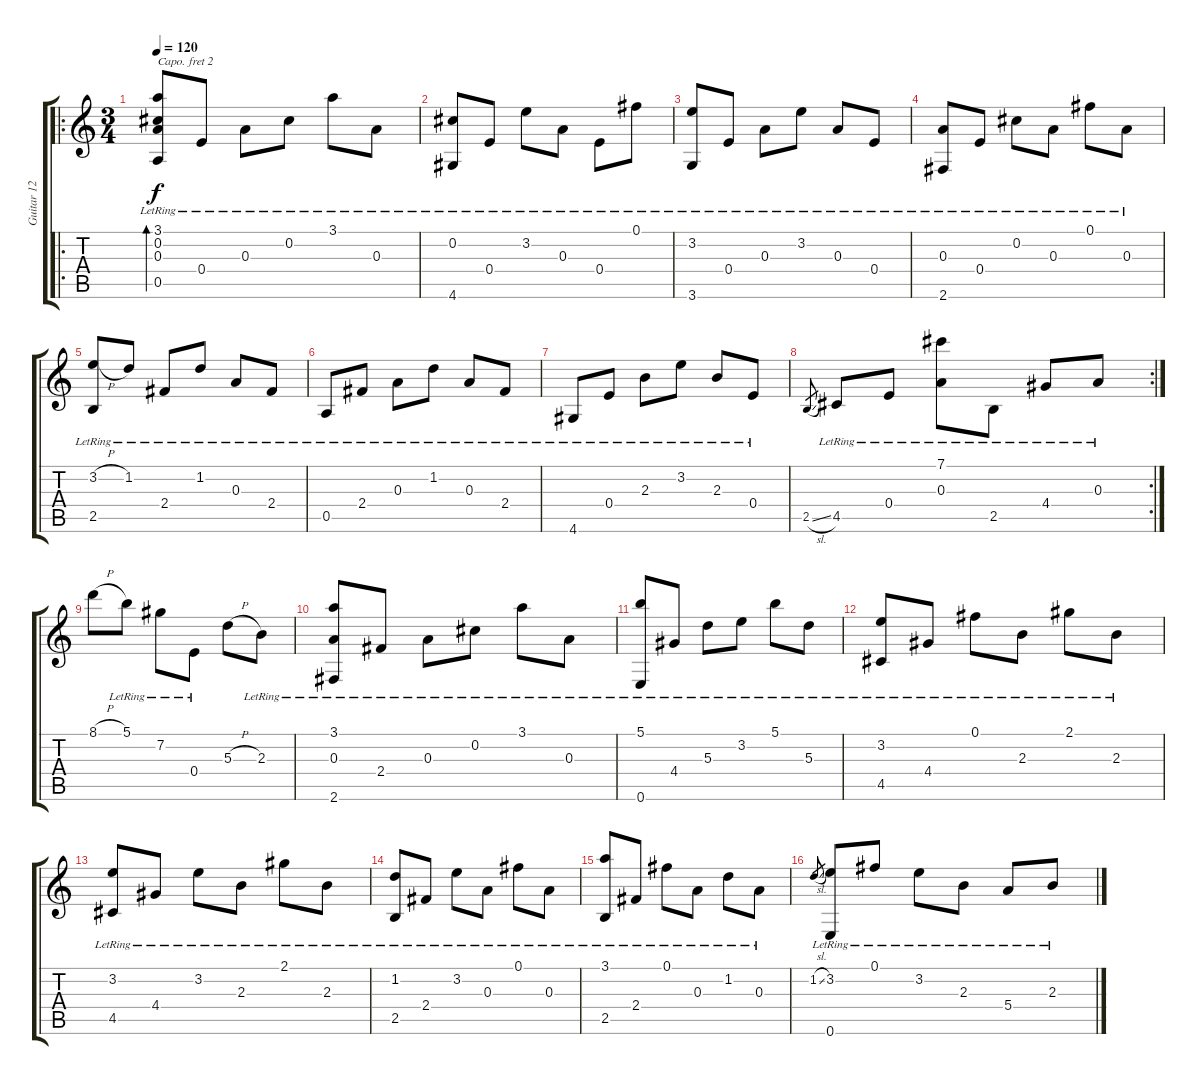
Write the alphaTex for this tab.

\track ("Guitar 12 strings" "Guitar 12 ") {instrument acousticguitarnylon}
\staff {score tabs}
\capo 2
\tuning (E4 B3 G3 D3 G2 D2) {hide}
\ro
\ts (3 4)
\tempo 120
\clef g2
\ks c
(3.1{lr} 0.2{lr} 0.3{lr} 0.5{lr}).8{bd 240 dy f instrument acousticguitarnylon} 0.4{lr}.8 0.3{lr}.8 0.2{lr}.8 3.1{lr}.8 0.3{lr}.8 |
(0.2{lr} 4.6{lr}).8 0.4{lr}.8 3.2{lr}.8 0.3{lr}.8 0.4{lr}.8 0.1{lr}.8 |
(3.2{lr} 3.6{lr}).8 0.4{lr}.8 0.3{lr}.8 3.2{lr}.8 0.3{lr}.8 0.4{lr}.8 |
(0.3{lr} 2.6{lr}).8 0.4{lr}.8 0.2{lr}.8 0.3{lr}.8 0.1{lr}.8 0.3{lr}.8 |
(3.2{h} 2.5{lr}).8 1.2{lr}.8 2.4{lr}.8 1.2{lr}.8 0.3{lr}.8 2.4{lr}.8 |
0.5{lr}.8 2.4{lr}.8 0.3{lr}.8 1.2{lr}.8 0.3{lr}.8 2.4{lr}.8 |
4.6{lr}.8 0.4{lr}.8 2.3{lr}.8 3.2{lr}.8 2.3{lr}.8 0.4{lr}.8 |
\rc 2
2.5{sl}.8{gr} 4.5{lr}.8 0.4{lr}.8 (7.1{lr} 0.3{lr}).8 2.5{lr}.8 4.4{lr}.8 0.3{lr}.8 |
8.1{h}.8 5.1{lr}.8 7.2{lr}.8 0.4{lr}.8 5.3{h}.8 2.3{lr}.8 |
(3.1{lr} 0.3{lr} 2.6{lr}).8 2.4{lr}.8 0.3{lr}.8 0.2{lr}.8 3.1{lr}.8 0.3{lr}.8 |
(5.1{lr} 0.6{lr}).8 4.4{lr}.8 5.3{lr}.8 3.2{lr}.8 5.1{lr}.8 5.3{lr}.8 |
(3.2{lr} 4.5{lr}).8 4.4{lr}.8 0.1{lr}.8 2.3{lr}.8 2.1{lr}.8 2.3{lr}.8 |
(3.2{lr} 4.5{lr}).8 4.4{lr}.8 3.2{lr}.8 2.3{lr}.8 2.1{lr}.8 2.3{lr}.8 |
(1.2{lr} 2.5{lr}).8 2.4{lr}.8 3.2{lr}.8 0.3{lr}.8 0.1{lr}.8 0.3{lr}.8 |
(3.1{lr} 2.5{lr}).8 2.4{lr}.8 0.1{lr}.8 0.3{lr}.8 1.2{lr}.8 0.3{lr}.8 |
1.2{sl}.8{gr} (3.2{lr} 0.6{lr}).8 0.1{lr}.8 3.2{lr}.8 2.3{lr}.8 5.4{lr}.8 2.3{lr}.8
